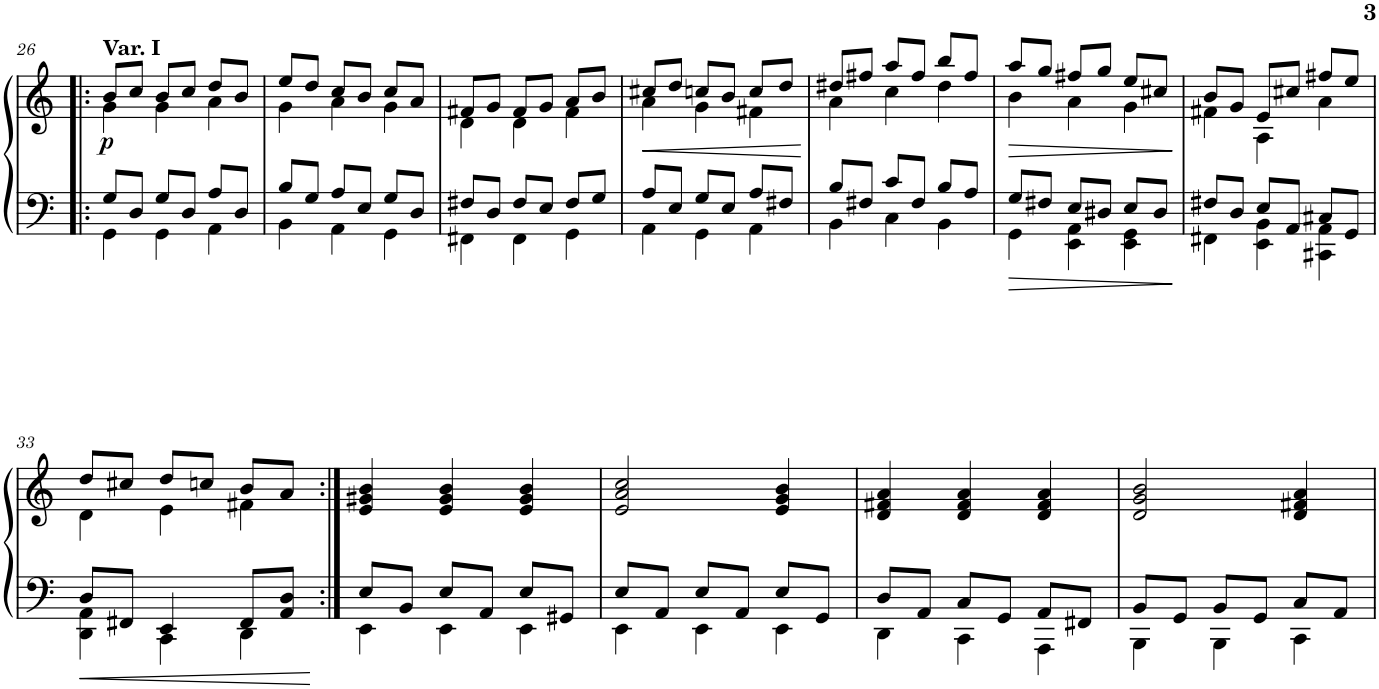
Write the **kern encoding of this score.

**kern	**kern	**dynam
*part1	*part1	*part1
*staff2	*staff1	*staff1/2
*I"Piano	*	*
*I'Pno.	*	*
!!LO:PB:g=z
*clefF4	*clefG2	*
*k[]	*k[]	*
*M3/4	*M3/4	*
=26!|:	=26!|:	=26!|:
*^	*^	*
!	!	!LO:TX:a:B:t=Var. I	!	!
!	!	!	!	!LO:DY:b
8G/L	4GG\	8b/L	4g\	p
8D/J	.	8cc/J	.	.
8G/L	4GG\	8b/L	4g\	.
8D/J	.	8cc/J	.	.
8A/L	4AA\	8dd/L	4a\	.
8D/J	.	8b/J	.	.
=27	=27	=27	=27	=27
8B/L	4BB\	8ee/L	4g\	.
8G/J	.	8dd/J	.	.
8A/L	4AA\	8cc/L	4a\	.
8E/J	.	8b/J	.	.
8G/L	4GG\	8cc/L	4g\	.
8D/J	.	8a/J	.	.
=28	=28	=28	=28	=28
8F#X/L	4FF#X\	8f#X/L	4d\	.
8D/J	.	8g/J	.	.
8F#/L	4FF#\	8f#/L	4d\	.
8E/J	.	8g/J	.	.
8F#/L	4GG\	8a/L	4f#\	.
8G/J	.	8b/J	.	.
=29	=29	=29	=29	=29
!	!	!	!	!LO:HP:b
8A/L	4AA\	8cc#X/L	4a\	<
8E/J	.	8dd/J	.	.
8G/L	4GG\	8ccn/L	4g\	.
8E/J	.	8b/J	.	.
8A/L	4AA\	8cc/L	4f#X\	.
8F#X/J	.	8dd/J	.	.
*v	*v	*	*	*
*	*v	*v	*
.	.	[
=30	=30	=30
*^	*^	*
8B/L	4BB\	8dd#X/L	4a\	.
8F#X/J	.	8ff#X/J	.	.
8c/L	4C\	8aa/L	4cc\	.
8F#/J	.	8ff#/J	.	.
8B/L	4BB\	8bb/L	4dd#\	.
8A/J	.	8ff#/J	.	.
=31	=31	=31	=31	=31
!	!	!	!	!LO:HP:b
8G/L	4GG\	8aa/L	4b\	>
8F#X/J	.	8gg/J	.	.
8E/L	4EE\ 4AA\	8ff#X/L	4a\	.
8D#X/J	.	8gg/J	.	.
8E/L	4EE\ 4GG\	8ee/L	4g\	.
8D#/J	.	8cc#X/J	.	.
*v	*v	*	*	*
*	*v	*v	*
.	.	]
=32	=32	=32
*^	*^	*
8F#X/L	4FF#X\	8b/L	4f#X\	.
8D/J	.	8g/J	.	.
8E/L	4EE\ 4BB\	8e/L	4A\	.
8AA/J	.	8cc#X/J	.	.
8C#X/L	4CC#X\ 4AA\	8ff#X/L	4a\	.
8GG/J	.	8ee/J	.	.
!!LO:LB:g=z	!!
=33	=33	=33	=33	=33
8D/L	4DD\ 4AA\	8dd/L	4d\	.
8FF#X/J	.	8cc#X/J	.	.
4EE/	4CC\	8dd/L	4e\	.
.	.	8ccn/J	.	.
8FF#/L	4DD\	8b/L	4f#X\	.
8AA/ 8D/J	.	8a/J	.	.
*	*	*v	*v	*
=34:|!	=34:|!	=34:|!	=34:|!
8E/L	4EE\	4e/ 4g#X/ 4b/	.
8BB/J	.	.	.
8E/L	4EE\	4e/ 4g#/ 4b/	.
8AA/J	.	.	.
8E/L	4EE\	4e/ 4g#/ 4b/	.
8GG#X/J	.	.	.
=35	=35	=35	=35
8E/L	4EE\	2e/ 2a/ 2cc/	.
8AA/J	.	.	.
8E/L	4EE\	.	.
8AA/J	.	.	.
8E/L	4EE\	4e/ 4g/ 4b/	.
8GG/J	.	.	.
=36	=36	=36	=36
8D/L	4DD\	4d/ 4f#X/ 4a/	.
8AA/J	.	.	.
8C/L	4CC\	4d/ 4f#/ 4a/	.
8GG/J	.	.	.
8AA/L	4AAA\	4d/ 4f#/ 4a/	.
8FF#X/J	.	.	.
=37	=37	=37	=37
8BB/L	4BBB\	2d/ 2g/ 2b/	.
8GG/J	.	.	.
8BB/L	4BBB\	.	.
8GG/J	.	.	.
8C/L	4CC\	4d/ 4f#X/ 4a/	.
8AA/J	.	.	.
*v	*v	*	*
=	=	=
*-	*-	*-
